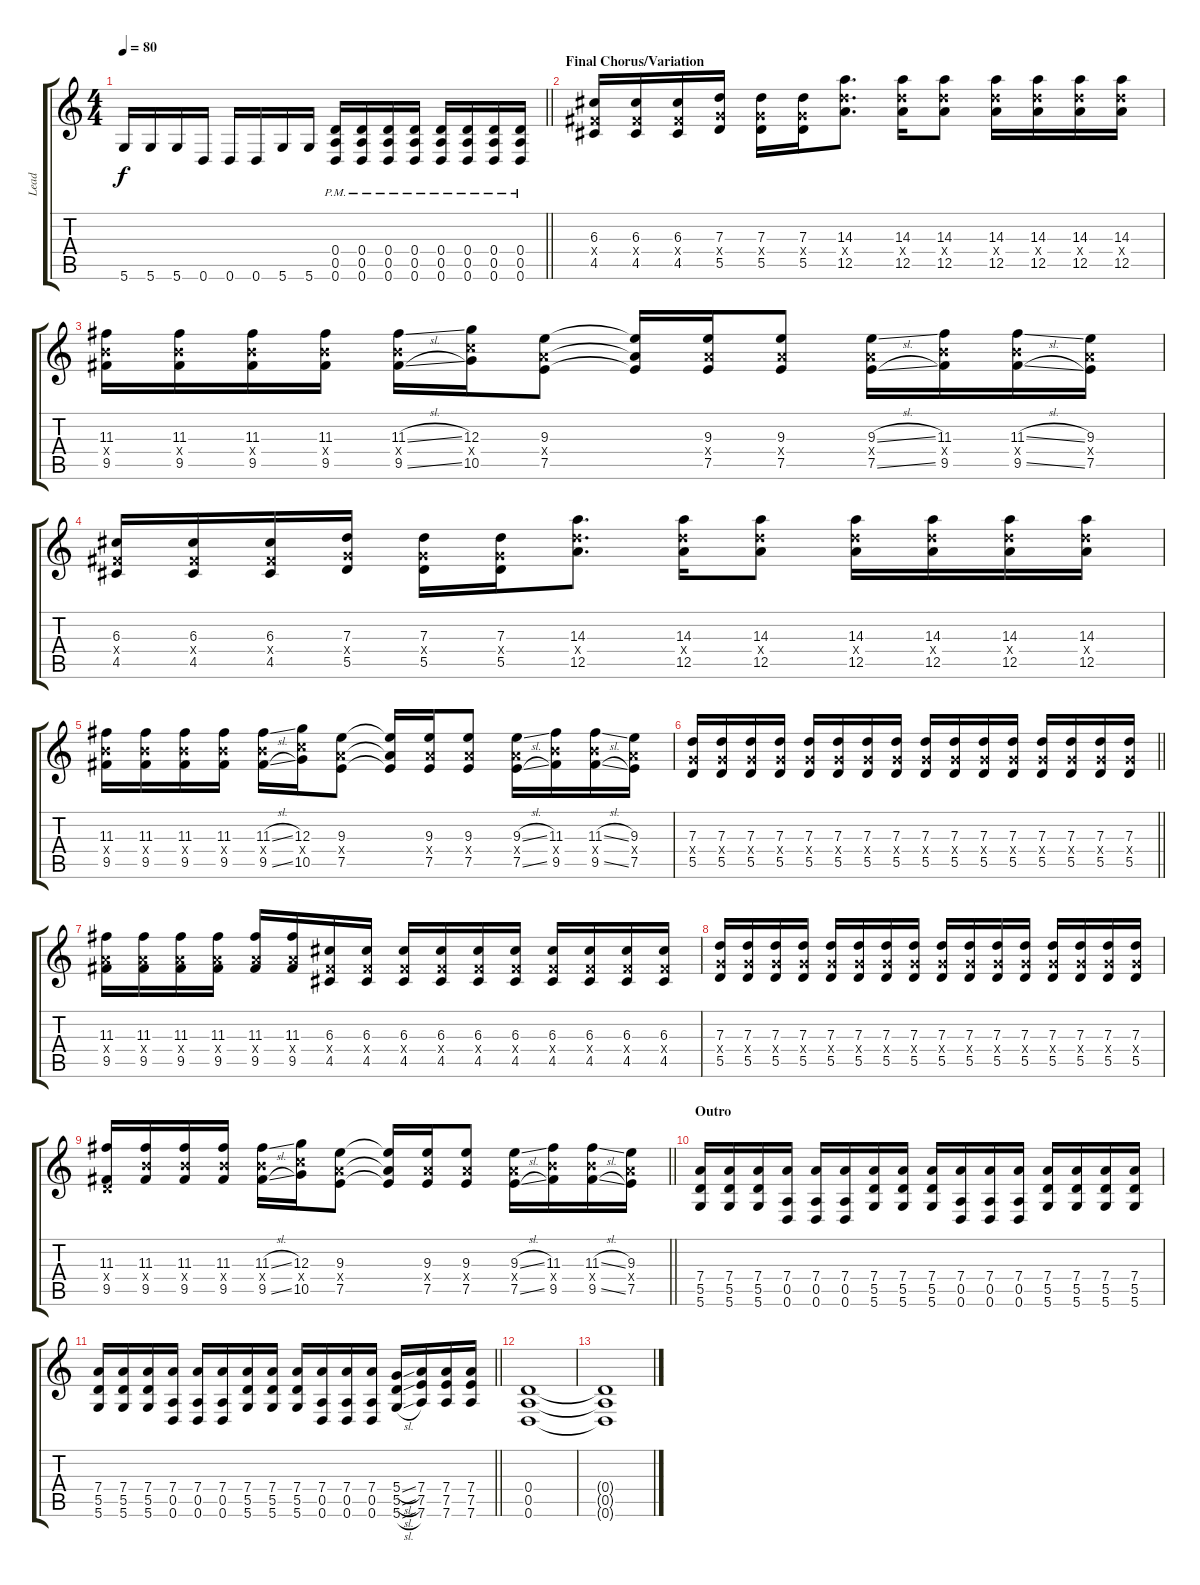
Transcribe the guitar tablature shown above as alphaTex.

\track ("Lead" "Lead") {instrument distortionguitar}
\staff {score tabs}
\tuning (E4 B3 G3 D3 A2 D2) {hide}
\ts (4 4)
\tempo 80
\clef g2
\barLineRight lightlight
\ks c
5.6.16{dy f} 5.6.16 5.6.16 0.6.16 0.6.16 0.6.16 5.6.16 5.6.16 (0.4{pm} 0.5{pm} 0.6{pm}).16 (0.4{pm} 0.5{pm} 0.6{pm}).16 (0.4{pm} 0.5{pm} 0.6{pm}).16 (0.4{pm} 0.5{pm} 0.6{pm}).16 (0.4{pm} 0.5{pm} 0.6{pm}).16 (0.4{pm} 0.5{pm} 0.6{pm}).16 (0.4{pm} 0.5{pm} 0.6{pm}).16 (0.4{pm} 0.5{pm} 0.6{pm}).16 |
\section ("" "Final Chorus/Variation")
(6.3 4.4{x} 4.5).16 (6.3 4.4{x} 4.5).16 (6.3 4.4{x} 4.5).16 (7.3 5.4{x} 5.5).16 (7.3 5.4{x} 5.5).16 (7.3 5.4{x} 5.5).16 (14.3 12.4{x} 12.5).8{d} (14.3 12.4{x} 12.5).16 (14.3 12.4{x} 12.5).8 (14.3 12.4{x} 12.5).16 (14.3 12.4{x} 12.5).16 (14.3 12.4{x} 12.5).16 (14.3 12.4{x} 12.5).16 |
(11.3 9.4{x} 9.5).16 (11.3 9.4{x} 9.5).16 (11.3 9.4{x} 9.5).16 (11.3 9.4{x} 9.5).16 (11.3{sl} 9.4{x} 9.5{sl}).16 (12.3 10.4{x} 10.5).16 (9.3 7.4{x} 7.5).8 (9.3{t} 7.4{t} 7.5{t}).16 (9.3 7.4{x} 7.5).16 (9.3 7.4{x} 7.5).8 (9.3{sl} 7.4{x} 7.5{sl}).16 (11.3 9.4{x} 9.5).16 (11.3{sl} 9.4{x} 9.5{sl}).16 (9.3 7.4{x} 7.5).16 |
(6.3 4.4{x} 4.5).16 (6.3 4.4{x} 4.5).16 (6.3 4.4{x} 4.5).16 (7.3 5.4{x} 5.5).16 (7.3 5.4{x} 5.5).16 (7.3 5.4{x} 5.5).16 (14.3 12.4{x} 12.5).8{d} (14.3 12.4{x} 12.5).16 (14.3 12.4{x} 12.5).8 (14.3 12.4{x} 12.5).16 (14.3 12.4{x} 12.5).16 (14.3 12.4{x} 12.5).16 (14.3 12.4{x} 12.5).16 |
(11.3 9.4{x} 9.5).16 (11.3 9.4{x} 9.5).16 (11.3 9.4{x} 9.5).16 (11.3 9.4{x} 9.5).16 (11.3{sl} 9.4{x} 9.5{sl}).16 (12.3 10.4{x} 10.5).16 (9.3 7.4{x} 7.5).8 (9.3{t} 7.4{t} 7.5{t}).16 (9.3 7.4{x} 7.5).16 (9.3 7.4{x} 7.5).8 (9.3{sl} 7.4{x} 7.5{sl}).16 (11.3 9.4{x} 9.5).16 (11.3{sl} 9.4{x} 9.5{sl}).16 (9.3 7.4{x} 7.5).16 |
\barLineRight lightlight
(7.3 5.4{x} 5.5).16 (7.3 5.4{x} 5.5).16 (7.3 5.4{x} 5.5).16 (7.3 5.4{x} 5.5).16 (7.3 5.4{x} 5.5).16 (7.3 5.4{x} 5.5).16 (7.3 5.4{x} 5.5).16 (7.3 5.4{x} 5.5).16 (7.3 5.4{x} 5.5).16 (7.3 5.4{x} 5.5).16 (7.3 5.4{x} 5.5).16 (7.3 5.4{x} 5.5).16 (7.3 5.4{x} 5.5).16 (7.3 5.4{x} 5.5).16 (7.3 5.4{x} 5.5).16 (7.3 5.4{x} 5.5).16 |
(11.3 7.4{x} 9.5).16 (11.3 7.4{x} 9.5).16 (11.3 7.4{x} 9.5).16 (11.3 7.4{x} 9.5).16 (11.3 7.4{x} 9.5).16 (11.3 7.4{x} 9.5).16 (6.3 4.4{x} 4.5).16 (6.3 4.4{x} 4.5).16 (6.3 4.4{x} 4.5).16 (6.3 4.4{x} 4.5).16 (6.3 4.4{x} 4.5).16 (6.3 4.4{x} 4.5).16 (6.3 4.4{x} 4.5).16 (6.3 4.4{x} 4.5).16 (6.3 4.4{x} 4.5).16 (6.3 4.4{x} 4.5).16 |
(7.3 5.4{x} 5.5).16 (7.3 5.4{x} 5.5).16 (7.3 5.4{x} 5.5).16 (7.3 5.4{x} 5.5).16 (7.3 5.4{x} 5.5).16 (7.3 5.4{x} 5.5).16 (7.3 5.4{x} 5.5).16 (7.3 5.4{x} 5.5).16 (7.3 5.4{x} 5.5).16 (7.3 5.4{x} 5.5).16 (7.3 5.4{x} 5.5).16 (7.3 5.4{x} 5.5).16 (7.3 5.4{x} 5.5).16 (7.3 5.4{x} 5.5).16 (7.3 5.4{x} 5.5).16 (7.3 5.4{x} 5.5).16 |
\barLineRight lightlight
(11.3 0.4{x} 9.5).16 (11.3 9.4{x} 9.5).16 (11.3 9.4{x} 9.5).16 (11.3 9.4{x} 9.5).16 (11.3{sl} 9.4{x} 9.5{sl}).16 (12.3 10.4{x} 10.5).16 (9.3 7.4{x} 7.5).8 (9.3{t} 7.4{t} 7.5{t}).16 (9.3 7.4{x} 7.5).16 (9.3 7.4{x} 7.5).8 (9.3{sl} 7.4{x} 7.5{sl}).16 (11.3 9.4{x} 9.5).16 (11.3{sl} 9.4{x} 9.5{sl}).16 (9.3 7.4{x} 7.5).16 |
\section ("" "Outro")
(7.4 5.5 5.6).16 (7.4 5.5 5.6).16 (7.4 5.5 5.6).16 (7.4 0.5 0.6).16 (7.4 0.5 0.6).16 (7.4 0.5 0.6).16 (7.4 5.5 5.6).16 (7.4 5.5 5.6).16 (7.4 5.5 5.6).16 (7.4 0.5 0.6).16 (7.4 0.5 0.6).16 (7.4 0.5 0.6).16 (7.4 5.5 5.6).16 (7.4 5.5 5.6).16 (7.4 5.5 5.6).16 (7.4 5.5 5.6).16 |
\barLineRight lightlight
(7.4 5.5 5.6).16 (7.4 5.5 5.6).16 (7.4 5.5 5.6).16 (7.4 0.5 0.6).16 (7.4 0.5 0.6).16 (7.4 0.5 0.6).16 (7.4 5.5 5.6).16 (7.4 5.5 5.6).16 (7.4 5.5 5.6).16 (7.4 0.5 0.6).16 (7.4 0.5 0.6).16 (7.4 0.5 0.6).16 (5.4{sl} 5.5{sl} 5.6{sl}).16 (7.4 7.5 7.6).16 (7.4 7.5 7.6).16 (7.4 7.5 7.6).16 |
(0.4 0.5 0.6).1 |
(0.4{t} 0.5{t} 0.6{t}).1
